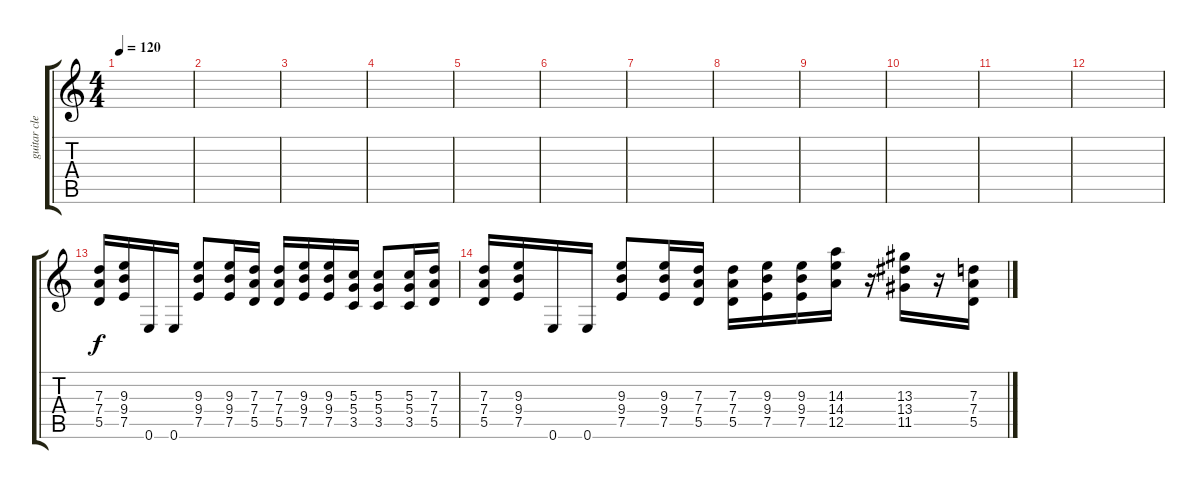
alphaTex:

\track ("guitar clean" "guitar cle") {instrument electricguitarclean}
\staff {score tabs}
\tuning (E4 B3 G3 D3 A2 E2) {hide}
\ts (4 4)
\tempo 120
\clef g2
\ks c
|
|
|
|
|
|
|
|
|
|
|
|
(7.3 7.4 5.5).16 (9.3 9.4 7.5).16 0.6.16 0.6.16 (9.3 9.4 7.5).8 (9.3 9.4 7.5).16 (7.3 7.4 5.5).16 (7.3 7.4 5.5).16 (9.3 9.4 7.5).16 (9.3 9.4 7.5).16 (5.3 5.4 3.5).16 (5.3 5.4 3.5).8 (5.3 5.4 3.5).16 (7.3 7.4 5.5).16 |
(7.3 7.4 5.5).16 (9.3 9.4 7.5).16 0.6.16 0.6.16 (9.3 9.4 7.5).8 (9.3 9.4 7.5).16 (7.3 7.4 5.5).16 (7.3 7.4 5.5).16 (9.3 9.4 7.5).16 (9.3 9.4 7.5).16 (14.3 14.4 12.5).16 r.16 (13.3 13.4 11.5).16 r.16 (7.3 7.4 5.5).16
